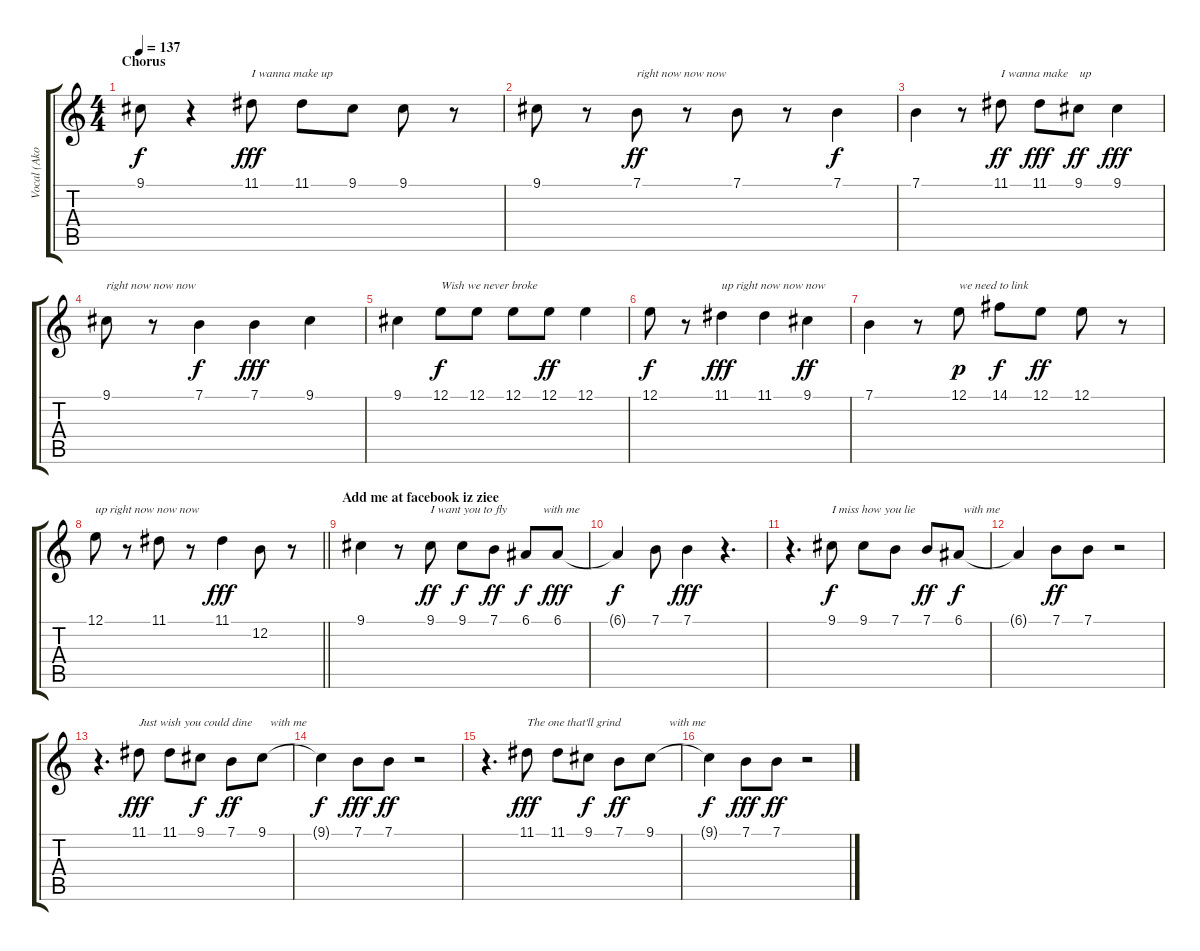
\track ("Vocal (Akon)" "Vocal (Ako") {instrument panflute}
\staff {score tabs}
\tuning (E4 B3 G3 D3 A2 E2) {hide}
\ts (4 4)
\section ("" "Chorus")
\tempo 137
\clef g2
\ks c
9.1.8{dy f} r.4 11.1.8{txt "I wanna make up " dy fff} 11.1.8 9.1.8 9.1.8 r.8 |
9.1.8 r.8 7.1.8{txt "right now now now" dy ff} r.8 7.1.8 r.8 7.1.4{dy f} |
7.1.4 r.8 11.1.8{txt "I wanna make    up " dy ff} 11.1.8{dy fff} 9.1.8{dy ff} 9.1.4{dy fff} |
9.1.8{txt "right now now now"} r.8 7.1.4{dy f} 7.1.4{dy fff} 9.1.4 |
9.1.4 12.1.8{txt "Wish we never broke " dy f} 12.1.8 12.1.8 12.1.8{dy ff} 12.1.4 |
12.1.8{dy f} r.8 11.1.4{txt "up right now now now" dy fff} 11.1.4 9.1.4{dy ff} |
7.1.4 r.8 12.1.8{txt "we need to link " dy p} 14.1.8{dy f} 12.1.8{dy ff} 12.1.8 r.8 |
\barLineRight lightlight
12.1.8{txt "up right now now now"} r.8 11.1.8 r.8 11.1.4{dy fff} 12.2.8 r.8 |
\section ("" "Add me at facebook iz ziee")
9.1.4 r.8 9.1.8{txt "I want you to fly            with me " dy ff} 9.1.8{dy f} 7.1.8{dy ff} 6.1.8{dy f} 6.1.8{dy fff} |
6.1{t}.4{dy f} 7.1.8 7.1.4{dy fff} r.4{d} |
r.4{d} 9.1.8{txt "I miss how you lie                with me" dy f} 9.1.8 7.1.8 7.1.8{dy ff} 6.1.8{dy f} |
6.1{t}.4 7.1.8{dy ff} 7.1.8 r.2 |
r.4{d} 11.1.8{txt "Just wish you could dine      with me" dy fff} 11.1.8 9.1.8{dy f} 7.1.8{dy ff} 9.1.8 |
9.1{t}.4{dy f} 7.1.8{dy fff} 7.1.8{dy ff} r.2 |
r.4{d} 11.1.8{txt "The one that'll grind                with me" dy fff} 11.1.8 9.1.8{dy f} 7.1.8{dy ff} 9.1.8 |
9.1{t}.4{dy f} 7.1.8{dy fff} 7.1.8{dy ff} r.2
